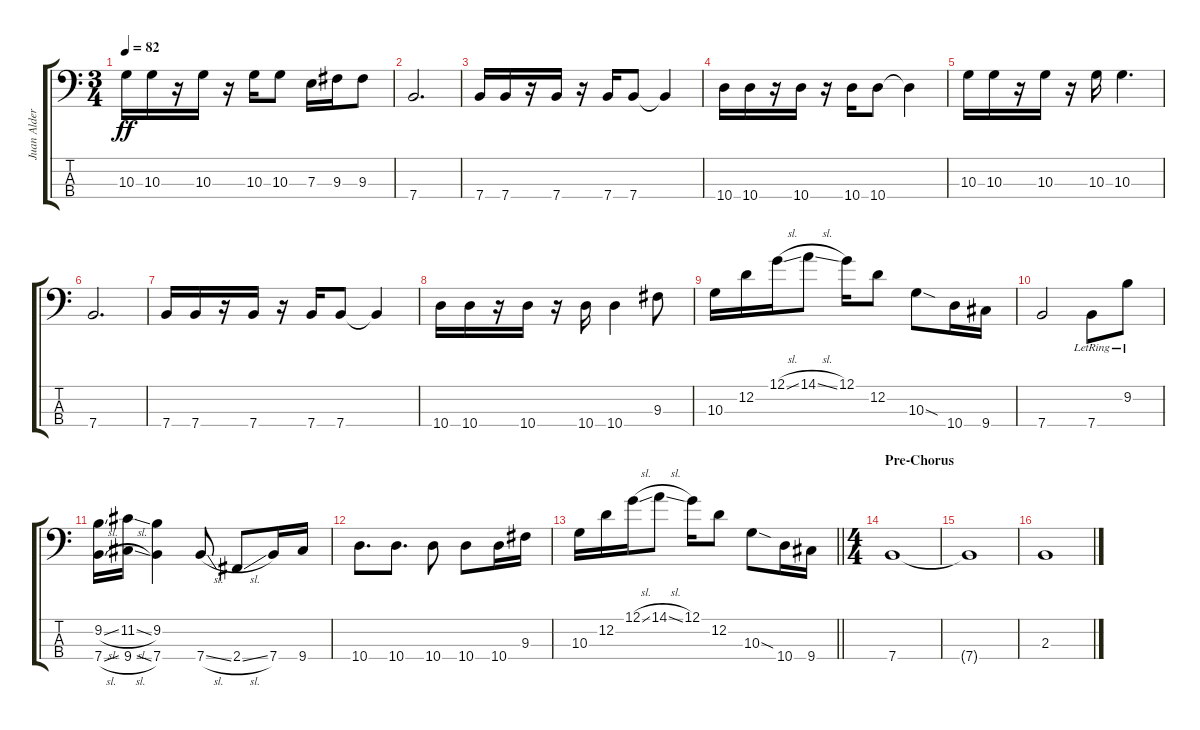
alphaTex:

\track ("Juan Alderete - Bass" "Juan Alder") {instrument electricbassfinger}
\staff {score tabs}
\tuning (G2 D2 A1 E1) {hide}
\ts (3 4)
\tempo 82
\clef f4
\ks c
10.3.16{dy ff} 10.3.16 r.16 10.3.16 r.16 10.3.16 10.3.8 7.3.16 9.3.16 9.3.8 |
7.4.2{d} |
7.4.16 7.4.16 r.16 7.4.16 r.16 7.4.16 7.4.8 7.4{t}.4 |
10.4.16 10.4.16 r.16 10.4.16 r.16 10.4.16 10.4.8 10.4{t}.4 |
10.3.16 10.3.16 r.16 10.3.16 r.16 10.3.16 10.3.4{d} |
7.4.2{d} |
7.4.16 7.4.16 r.16 7.4.16 r.16 7.4.16 7.4.8 7.4{t}.4 |
10.4.16 10.4.16 r.16 10.4.16 r.16 10.4.16 10.4.4 9.3.8 |
10.3.16 12.2.16 12.1{sl}.16 14.1{sl}.8 12.1.16 12.2.8 10.3{sod}.8 10.4.16 9.4.16 |
7.4.2 7.4{lr}.8 9.2{lr}.8 |
(9.2{sl} 7.4{sl}).16 (11.2{sl} 9.4{sl}).16 (9.2 7.4).4 7.4{sl}.8 2.4{sl}.8 7.4.16 9.4.16 |
10.4.8{d} 10.4.8{d} 10.4.8 10.4.8 10.4.16 9.3.16 |
\barLineRight lightlight
10.3.16 12.2.16 12.1{sl}.16 14.1{sl}.8 12.1.16 12.2.8 10.3{sod}.8 10.4.16 9.4.16 |
\ts (4 4)
\section ("" "Pre-Chorus")
7.4.1 |
7.4{t}.1 |
2.3.1
